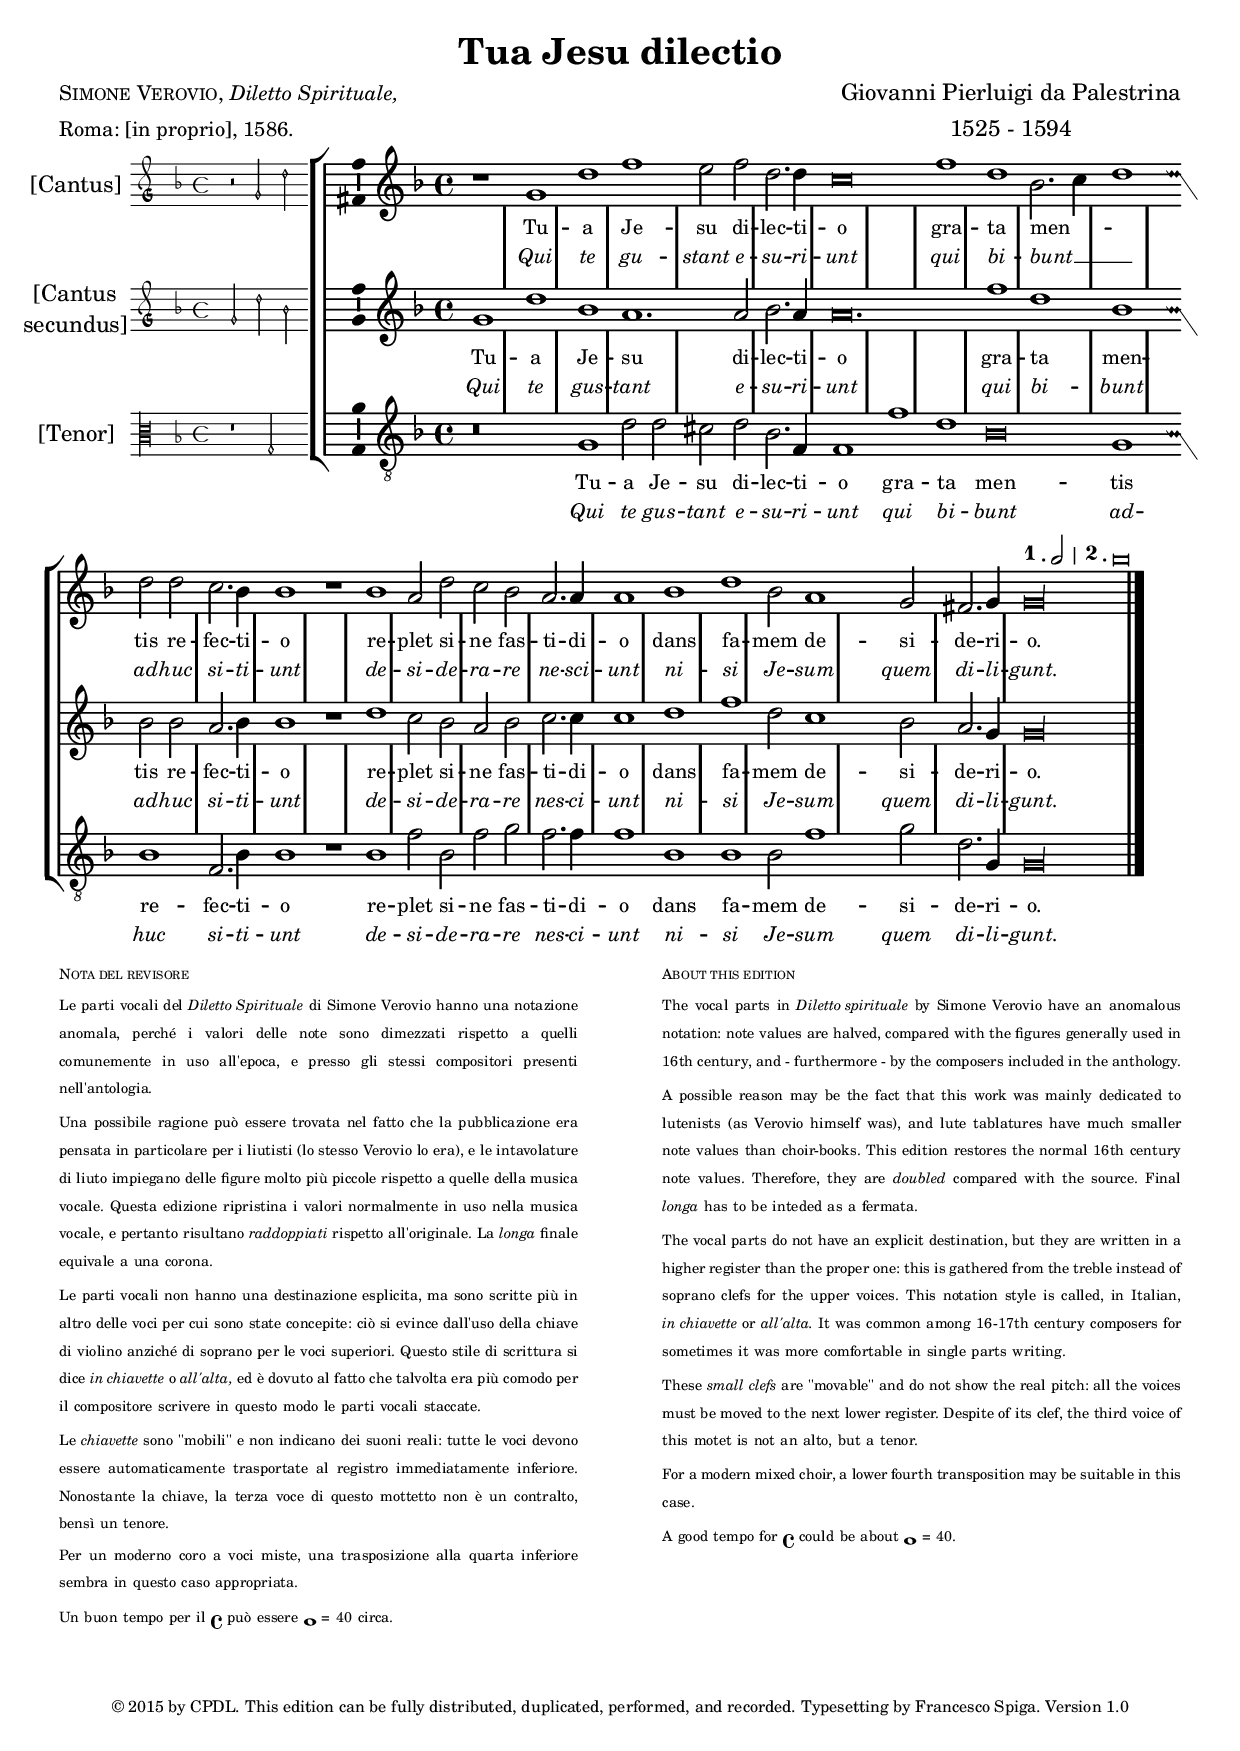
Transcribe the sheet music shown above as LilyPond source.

% Created on Mon Apr 25 18:01:47 CEST 2011
\version "2.11.51"
\include "gregorian.ly"

corsivo=\override LyricText.font-shape = #'italic

incipit =
#(define-music-function (parser location incipit-music) (ly:music?)
#{
\once \override Staff.InstrumentName.self-alignment-X = #RIGHT
\once \override Staff.InstrumentName.self-alignment-Y = ##f
\once \override Staff.InstrumentName.padding = #0.3
\once \override Staff.InstrumentName.stencil =
#(lambda (grob)
(let* ((instrument-name (ly:grob-property grob 'long-text)))
(set! (ly:grob-property grob 'long-text)
#{ \markup
\score
{
{ \context MensuralStaff \with {
instrumentName = #instrument-name
} $incipit-music
}

\layout { $(ly:grob-layout grob)
line-width = \indent
indent =
% primitive-eval is probably easiest for
% escaping lexical closure and evaluating
% everything respective to (current-module).
#(primitive-eval
'(or (false-if-exception (- indent incipit-width))
(* 0.5 indent)))
ragged-right = ##f
ragged-last = ##f
system-count = #1 }
}
#})
(system-start-text::print grob)))
#})

global = {
  \override NoteHead #'style = #'baroque
  \override Staff.BarLine #'transparent = ##t
  
  \time 4/4
  \key d \minor
 \repeat unfold 27 { \skip 1}
  
  
  
 
  % the final bar line is not interrupted
  \revert Staff.BarLine #'transparent
  \bar "|." \stopStaff
}


%%%%%%%%%%%%% CANTUS I

cantusI = 
	
	\relative c'' {
	\tempo 2 = 80	
	\set Staff.midiInstrument = "trumpet"
	
	


r1 
g
d'
f
e2 f
d2. d4
c\breve
f1
d
bes2. \melisma c4
d1 \melismaEnd
d2 d
c2. bes4
bes1
r1
bes1
a2 d
c bes
a2. a4
a1
bes
d
bes2 a1
g2
fis2. g4
\textLengthOff
 g\longa*1/2^\markup{ \tiny { \teeny { \musicglyph #"one"\musicglyph #"dots.dot" } \note #"2" #UP | \teeny { \musicglyph #"two"\musicglyph #"dots.dot" } 
                              \musicglyph #"noteheads.sM1neomensural" } }


	\bar "|."
	}



%%%%%%%%%%% CANTUS II

cantusII = 
	
	\relative c'' { 
		
	\set Staff.midiInstrument = "trumpet"
	



g1
d'
bes
a1.
a2
bes2. a4
a\breve.
f'1
d
bes
bes2 bes
a2. bes4
bes1
r1
d1
c2 bes
a2 bes
c2. c4
c1
d
f
d2 c1
bes2
a2. g4
g\longa*1/2


	}


%%%%%%%%%%%%% TENOR

tenor = 
	
	\relative c' { 	
		
	\set Staff.midiInstrument = "trombone"
	
	\clef "G_8"

\override NoteHead #'style = #'baroque
r\breve
g1
d'2 d
cis d
bes2. f4
f1
f'
d
bes\breve
g1
bes
f2. bes4
bes1
r1
bes
f'2 bes,
f' g f2. f4
f1 
bes,
bes
bes2 f'1
g2
d2. g,4
g\longa*1/2
	
	}


	testoa = \lyricmode { Tu -- a Je -- su di -- lec -- ti -- o
				gra -- ta men -- tis re -- fec -- ti -- o
				re -- plet si -- ne fas -- ti -- di -- o
				dans fa -- mem de -- si -- de -- ri -- o.
 	}
 	
 	testob = \lyricmode { 	\corsivo 
 	                        Qui te gus -- tant e -- su -- ri -- unt
 				qui bi -- bunt ad -- huc si -- ti -- unt
 				de -- si -- de -- ra -- re nes -- ci -- unt
 				ni -- si Je -- sum quem di -- li -- gunt.
	
 	}
 	
 	testobb = \lyricmode { 
 	                        \corsivo
 	                        Qui te gu -- stant e -- su -- ri -- unt
 				qui bi -- bunt __ ad -- huc si -- ti -- unt
 				de -- si -- de -- ra -- re ne -- sci -- unt
 				ni -- si Je -- sum quem di -- li -- gunt.
	
 	}
 	
 	
 	
%%%%%%%%%%%%%%% QUOMODO INCIPIUNT
 	
 	incipitcantus=\new MensuralVoice = "incipitcantus" <<
\repeat unfold 3 { s2 \noBreak }
{
\clef "mensural-g"
\key d \minor
\time 4/4
r2 g' d''
}
>>

incipitaltus=\new MensuralVoice = "incipitaltus" <<
\repeat unfold 3 { s2 \noBreak }
{
\clef "mensural-g"
\key d \minor
\time 4/4
g' d'' bes'
}
>>

incipittenor=\new MensuralVoice = "incipittenor" <<
\repeat unfold 3 { s2 \noBreak }
{
\clef "mensural-c3"
\key d \minor
\time 4/4
r1 g2
}
>>
		
		

 	
	
\book {
  
  
  \paper{
	
	system-system-spacing =
	#'((basic-distance . 10) (minimum-distance . 0) (padding . 3))
	

}





	
\header {
	title = "Tua Jesu dilectio"
	%subtitle = "mottettino a tre voci"
		composer = \markup \center-column { "Giovanni Pierluigi da Palestrina" "1525 - 1594" }
		 poet = \markup \left-column \small {  \line {  \smallCaps "Simone Verovio," \italic "Diletto Spirituale,"}  \line { "Roma: [in proprio], 1586." }}
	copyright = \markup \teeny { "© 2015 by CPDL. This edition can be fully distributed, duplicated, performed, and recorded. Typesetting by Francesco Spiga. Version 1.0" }
	
	
	
}



\score { <<
	\new StaffGroup = choirStaff 	<<
	  
		  \new Voice = "cantusI" <<
		          \global
		           \set Staff.instrumentName = #"[Cantus] "
		           \incipit \incipitcantus
		           \cantusI
		            >>
		               
		           \new Lyrics \lyricsto "cantusI" { \testoa } 
		           \new Lyrics \lyricsto "cantusI"{ \testobb }
		     
		  \new Voice = "cantusII" <<
		          \global
		           \set Staff.instrumentName = \markup {
    \center-column { "[Cantus" "secundus]"    } }
		           \incipit \incipitaltus
		           \cantusII
		            >>
		               
		           \new Lyrics \lyricsto "cantusII" {\testoa }
		           \new Lyrics \lyricsto "cantusII" { \testob }
		  		           
		
		  \new Voice = "tenor" <<
		          \global
		           \set Staff.instrumentName = #"[Tenor]  "
		           \incipit \incipittenor
		           \tenor
		            >>
		               
		           \new Lyrics \lyricsto "tenor" {\testoa }
		           \new Lyrics \lyricsto "tenor" { \testob }
		  
		
	>>
         >>
	
		  	
	

	
  \layout {    ragged-last=##f
  	        indent = 4.5\cm
                incipit-width = 3\cm
  	  
  	  \context {
          \Voice   
          \consists "Ambitus_engraver"
  	  }
  	  
  	  \context {
          \Score        
          tempoHideNote = ##t
         
       }
       
 \context {
      \Staff
      \consists Custos_engraver
      \override Custos #'style = #'mensural
      \consists "Horizontal_bracket_engraver"
    }
    \context {
      \Lyrics
      % **** Prevents lyrics from running too close together
      \override LyricSpace #'minimum-distance = #0.6
      % **** Makes the text of lyrics a little smaller
      \override LyricText #'font-size = #-1
      % **** Moves lines of lyrics closer together
      \override VerticalAxisGroup #'minimum-Y-extent = #'(-1 . 1)
    }
  }
}


\markup { \teeny
	
	\fill-line {
		
	\column \smaller {
		 %\override #'(line-width . 50)
		
		\line { \smallCaps { "Nota del revisore" } }
		\override #'(line-width . 50)
		 \justify {
			Le parti vocali del \italic "Diletto Spirituale" di Simone Verovio
			 hanno una notazione anomala, perché i valori delle note sono
			dimezzati rispetto a quelli comunemente in uso all'epoca, e presso gli stessi
			compositori presenti nell'antologia.}
		 \hspace #0
		 \override #'(line-width . 50)
		 \justify {
		         Una possibile ragione può essere trovata nel
			fatto che la pubblicazione era pensata in particolare per i liutisti (lo stesso Verovio lo era), 
			e le intavolature di liuto impiegano delle figure molto più piccole rispetto a quelle della musica vocale.
		 Questa edizione ripristina i valori normalmente in uso nella musica vocale, e pertanto risultano \italic raddoppiati 
		 rispetto all'originale. La \italic longa finale equivale a una corona.
		 }
			 \hspace #0
		 \override #'(line-width . 50)
		 \justify {
			
			Le parti vocali non hanno una destinazione esplicita, ma sono scritte più in altro delle voci
			per cui sono state concepite:
			ciò si evince dall'uso della chiave di violino anziché di soprano per le voci superiori.
			Questo stile di scrittura si dice \italic
			"in chiavette" o \italic "all'alta," ed è dovuto al fatto che talvolta
			era più comodo per il compositore scrivere in questo modo le parti vocali staccate.
			} 
			\hspace #0
			\override #'(line-width . 50)
		 \justify { Le \italic chiavette sono ''mobili'' e non indicano dei suoni reali: tutte le voci
		            devono essere automaticamente trasportate al registro immediatamente inferiore.
		            Nonostante la chiave, la terza voce di questo mottetto non è un contralto, bensì un tenore.
			} 
			\hspace #0
			\override #'(line-width . 50)
		 \justify { Per un moderno coro a voci miste, una trasposizione
		 	 alla quarta inferiore sembra in questo caso appropriata.
			
		 	 
			
			} 
			\hspace #0
			 \override #'(line-width . 50)
		 \justify {  
			
			Un buon tempo per il \musicglyph #"timesig.C44"può essere
			\musicglyph #"noteheads.s0" = 40 circa.
			} 
		
		
		
		
	}
	
	\column \smaller {
		 \override #'(line-width . 50)
		\line { \smallCaps { "About this edition" } }
		\override #'(line-width . 50)
		\justify {
		The vocal parts in \italic "Diletto spirituale" by Simone Verovio have an anomalous notation:
		note values are halved, compared with the figures generally used in 16th century, and - 
		furthermore -
		by the composers included in the anthology.
		}
		\hspace #0
		\override #'(line-width . 50)
		\justify {A possible reason may be the fact that this work was mainly dedicated to lutenists
		          (as Verovio himself was), and lute tablatures have much smaller note values than 
		          choir-books. This edition restores the normal 16th century note values. Therefore, they
		          are \italic doubled compared with the source. Final \italic longa has to be inteded as
		          a fermata.
		          
		}
		\hspace #0
		\override #'(line-width . 50)
		\justify {	
			
			The vocal parts do not have an explicit destination, but they are
			written in a higher register than the proper one: this is gathered from the
			treble instead of soprano clefs for the upper voices. This notation style is called, in
		        Italian, \italic "in chiavette" or \italic "all'alta." It was common
		        among 16-17th century composers for sometimes it was more comfortable 
		        in single parts writing.
		}
		\hspace #0
		\override #'(line-width . 50)
		\justify { These\italic small\italic clefs are ''movable'' and do not show the real pitch: all the voices
		           must be moved to the next lower register. Despite of its clef, the third voice of this motet is
		          not an alto, but a tenor.
		           
			
		
		}
		\hspace #0
		\override #'(line-width . 50)
		\justify { For a modern mixed choir, a lower fourth transposition may be
		           suitable in this case.
			
		
		}
		\hspace #0
		\override #'(line-width . 50)
		 \justify {  
			
			A good tempo for \musicglyph #"timesig.C44" could be about
			\musicglyph #"noteheads.s0" = 40.
			} 
		
	}
		
	}
	
	
}


%%%%%% transposed MIDI

\score { << \new Voice \transpose d a, \cantusI
             \new Voice \transpose d a, \cantusII
             \new Voice \transpose d a, \tenor
         >>
         
         \midi { }
             
            
  
  
}

}
